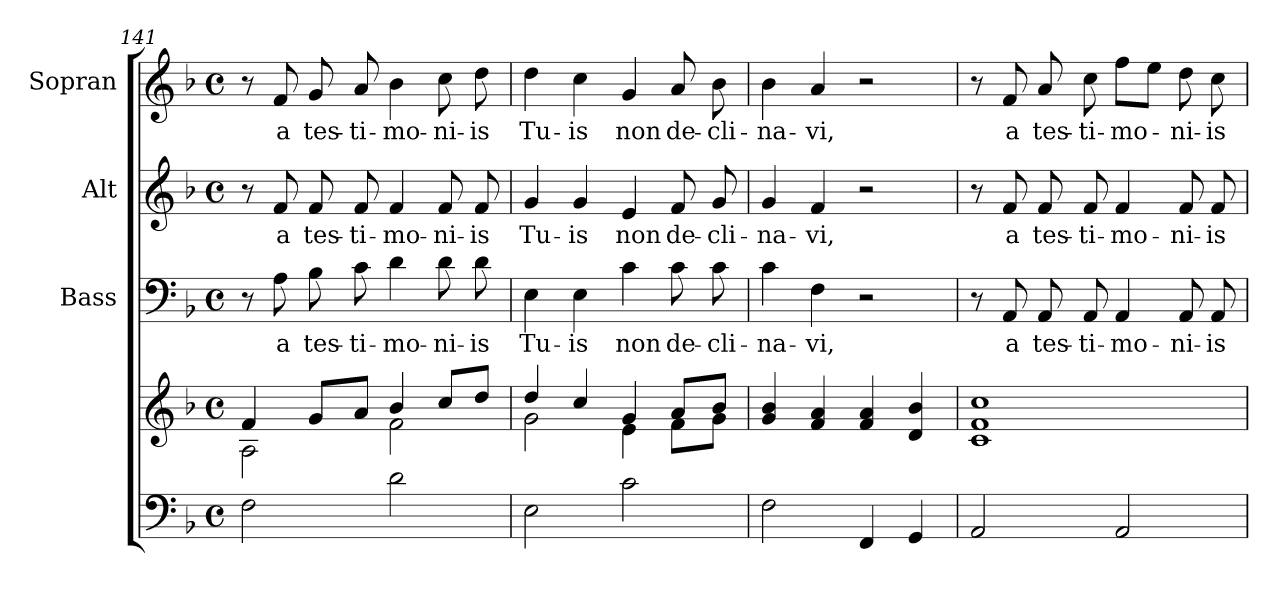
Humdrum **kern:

**kern	**kern	**kern	**text	**kern	**text	**kern	**text
*part4	*part4	*part3	*part3	*part2	*part2	*part1	*part1
*staff5	*staff4	*staff3	*staff3	*staff2	*staff2	*staff1	*staff1
*	*	*I"Bass	*	*I"Alt	*	*I"Sopran	*
*	*	*I'B.	*	*I'A.	*	*I'S.	*
*clefF4	*clefG2	*clefF4	*	*clefG2	*	*clefG2	*
*k[b-]	*k[b-]	*k[b-]	*	*k[b-]	*	*k[b-]	*
*F:	*F:	*F:	*	*F:	*	*F:	*
*M4/4	*M4/4	*M4/4	*	*M4/4	*	*M4/4	*
*met(c)	*met(c)	*met(c)	*	*met(c)	*	*met(c)	*
=141	=141	=141	=141	=141	=141	=141	=141
*	*^	*	*	*	*	*	*
2F\	4f/	2A\	8r	.	8r	.	8r	.
!	!	!	!	!LO:LY:b	!	!LO:LY:b	!	!LO:LY:b
.	.	.	8A\	a	8f/	a	8f/	a
!	!	!	!	!LO:LY:b	!	!LO:LY:b	!	!LO:LY:b
.	8g/L	.	8B-\	tes-	8f/	tes-	8g/	tes-
!	!	!	!	!LO:LY:b	!	!LO:LY:b	!	!LO:LY:b
.	8a/J	.	8c\	-ti-	8f/	-ti-	8a/	-ti-
!	!	!	!	!LO:LY:b	!	!LO:LY:b	!	!LO:LY:b
2d\	4b-/	2f\	4d\	-mo-	4f/	-mo-	4b-\	-mo-
!	!	!	!	!LO:LY:b	!	!LO:LY:b	!	!LO:LY:b
.	8cc/L	.	8d\	-ni-	8f/	-ni-	8cc\	-ni-
!	!	!	!	!LO:LY:b	!	!LO:LY:b	!	!LO:LY:b
.	8dd/J	.	8d\	-is	8f/	-is	8dd\	-is
=142	=142	=142	=142	=142	=142	=142	=142	=142
!	!	!	!	!LO:LY:b	!	!LO:LY:b	!	!LO:LY:b
2E\	4dd/	2g\	4E\	Tu-	4g/	Tu-	4dd\	Tu-
!	!	!	!	!LO:LY:b	!	!LO:LY:b	!	!LO:LY:b
.	4cc/	.	4E\	-is	4g/	-is	4cc\	-is
!	!	!	!	!LO:LY:b	!	!LO:LY:b	!	!LO:LY:b
2c\	4g/	4e\	4c\	non	4e/	non	4g/	non
!	!	!	!	!LO:LY:b	!	!LO:LY:b	!	!LO:LY:b
.	8a/L	8f\L	8c\	de-	8f/	de-	8a/	de-
!	!	!	!	!LO:LY:b	!	!LO:LY:b	!	!LO:LY:b
.	8b-/J	8g\J	8c\	-cli-	8g/	-cli-	8b-\	-cli-
!!LO:PB:g=z
=143	=143	=143	=143	=143	=143	=143	=143	=143
!	!	!	!	!LO:LY:b	!	!LO:LY:b	!	!LO:LY:b
*	*v	*v	*	*	*	*	*	*
2F\	4g/ 4b-/	4c\	-na-	4g/	-na-	4b-\	-na-
!	!	!	!LO:LY:b	!	!LO:LY:b	!	!LO:LY:b
.	4f/ 4a/	4F\	-vi,	4f/	-vi,	4a/	-vi,
4FF/	4f/ 4a/	2r	.	2r	.	2r	.
4GG/	4d/ 4b-/	.	.	.	.	.	.
=144	=144	=144	=144	=144	=144	=144	=144
2AA/	1c 1f 1cc	8r	.	8r	.	8r	.
!	!	!	!LO:LY:b	!	!LO:LY:b	!	!LO:LY:b
.	.	8AA/	a	8f/	a	8f/	a
!	!	!	!LO:LY:b	!	!LO:LY:b	!	!LO:LY:b
.	.	8AA/	tes-	8f/	tes-	8a/	tes-
!	!	!	!LO:LY:b	!	!LO:LY:b	!	!LO:LY:b
.	.	8AA/	-ti-	8f/	-ti-	8cc\	-ti-
!	!	!	!LO:LY:b	!	!LO:LY:b	!	!LO:LY:b
2AA/	.	4AA/	-mo-	4f/	-mo-	8ff\L	-mo-
.	.	.	.	.	.	8ee\J	.
!	!	!	!LO:LY:b	!	!LO:LY:b	!	!LO:LY:b
.	.	8AA/	-ni-	8f/	-ni-	8dd\	-ni-
!	!	!	!LO:LY:b	!	!LO:LY:b	!	!LO:LY:b
.	.	8AA/	-is	8f/	-is	8cc\	-is
=	=	=	=	=	=	=	=
*-	*-	*-	*-	*-	*-	*-	*-
